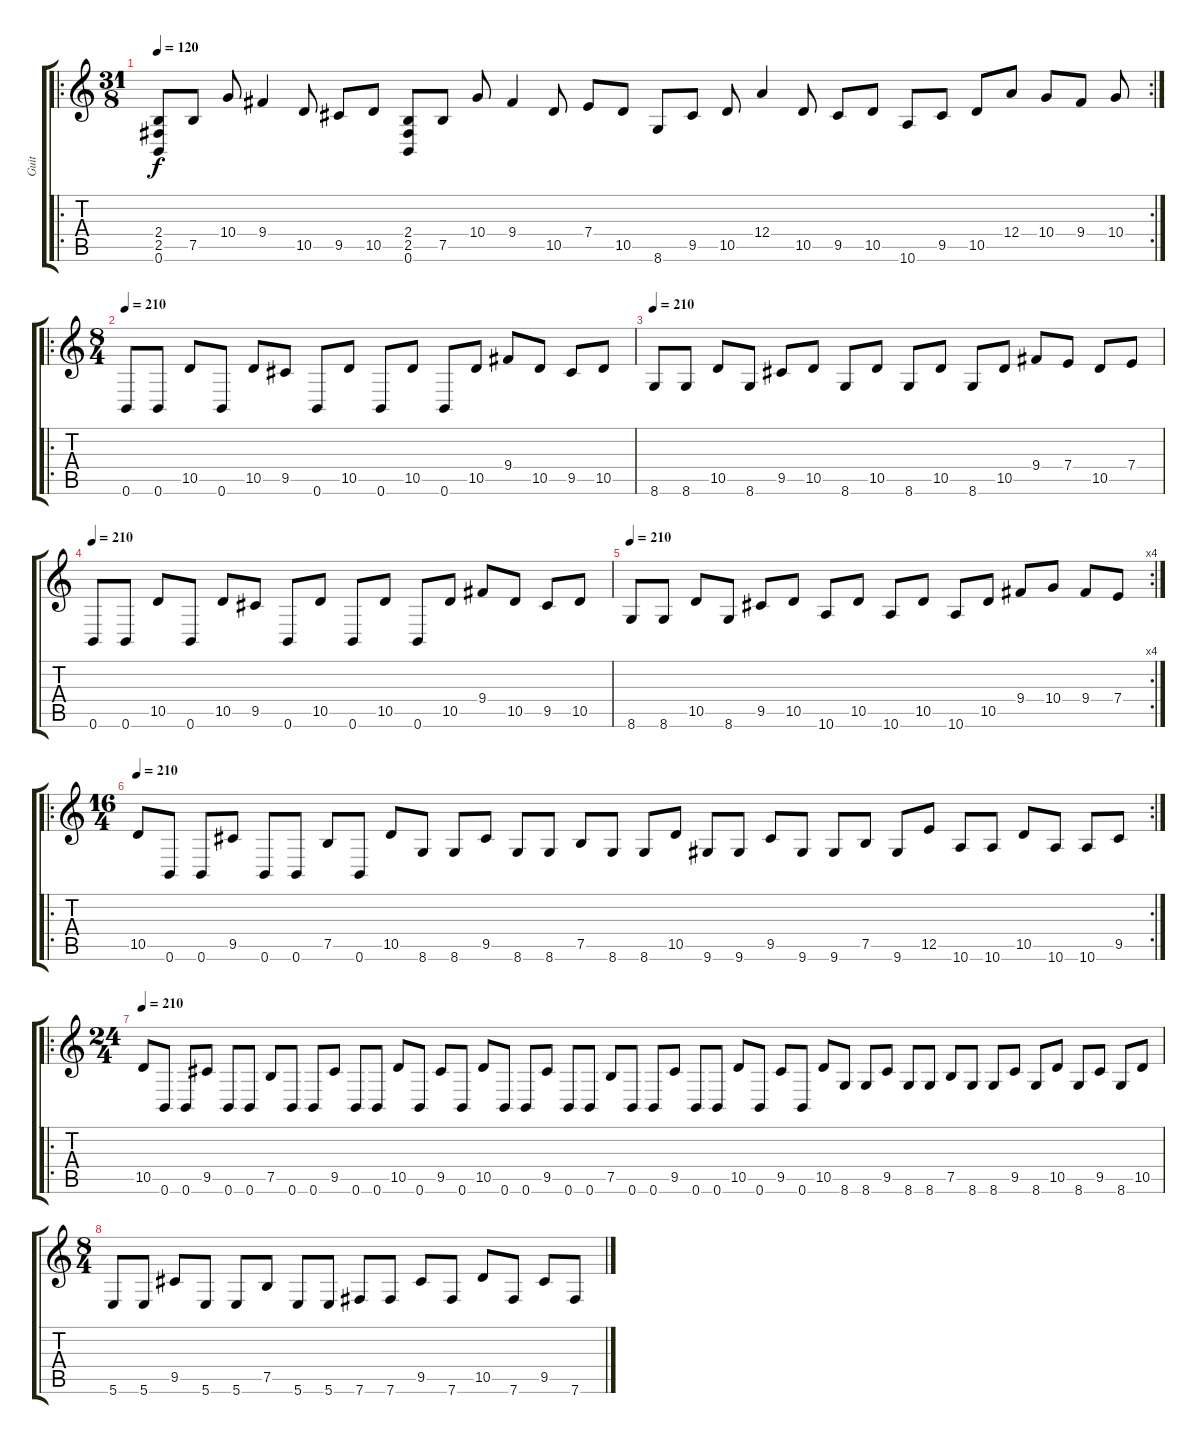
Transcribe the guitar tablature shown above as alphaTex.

\track ("Guit" "Guit") {instrument distortionguitar}
\staff {score tabs}
\tuning (B3 Gb3 D3 A2 E2 B1) {hide}
\ro
\rc 2
\ts (31 8)
\tempo 120
\clef g2
\ks c
(2.4 2.5 0.6).8{dy f instrument distortionguitar} 7.5.8 10.4.8 9.4.4 10.5.8 9.5.8 10.5.8 (2.4 2.5 0.6).8 7.5.8 10.4.8 9.4.4 10.5.8 7.4.8 10.5.8 8.6.8 9.5.8 10.5.8 12.4.4 10.5.8 9.5.8 10.5.8 10.6.8 9.5.8 10.5.8 12.4.8 10.4.8 9.4.8 10.4.8 |
\ro
\ts (8 4)
\tempo 210
0.6.8 0.6.8 10.5.8 0.6.8 10.5.8 9.5.8 0.6.8 10.5.8 0.6.8 10.5.8 0.6.8 10.5.8 9.4.8 10.5.8 9.5.8 10.5.8 |
\tempo 210
8.6.8 8.6.8 10.5.8 8.6.8 9.5.8 10.5.8 8.6.8 10.5.8 8.6.8 10.5.8 8.6.8 10.5.8 9.4.8 7.4.8 10.5.8 7.4.8 |
\tempo 210
0.6.8 0.6.8 10.5.8 0.6.8 10.5.8 9.5.8 0.6.8 10.5.8 0.6.8 10.5.8 0.6.8 10.5.8 9.4.8 10.5.8 9.5.8 10.5.8 |
\rc 4
\tempo 210
8.6.8 8.6.8 10.5.8 8.6.8 9.5.8 10.5.8 10.6.8 10.5.8 10.6.8 10.5.8 10.6.8 10.5.8 9.4.8 10.4.8 9.4.8 7.4.8 |
\ro
\rc 2
\ts (16 4)
\tempo 210
10.5.8 0.6.8 0.6.8 9.5.8 0.6.8 0.6.8 7.5.8 0.6.8 10.5.8 8.6.8 8.6.8 9.5.8 8.6.8 8.6.8 7.5.8 8.6.8 8.6.8 10.5.8 9.6.8 9.6.8 9.5.8 9.6.8 9.6.8 7.5.8 9.6.8 12.5.8 10.6.8 10.6.8 10.5.8 10.6.8 10.6.8 9.5.8 |
\ro
\ts (24 4)
\tempo 210
10.5.8 0.6.8 0.6.8 9.5.8 0.6.8 0.6.8 7.5.8 0.6.8 0.6.8 9.5.8 0.6.8 0.6.8 10.5.8 0.6.8 9.5.8 0.6.8 10.5.8 0.6.8 0.6.8 9.5.8 0.6.8 0.6.8 7.5.8 0.6.8 0.6.8 9.5.8 0.6.8 0.6.8 10.5.8 0.6.8 9.5.8 0.6.8 10.5.8 8.6.8 8.6.8 9.5.8 8.6.8 8.6.8 7.5.8 8.6.8 8.6.8 9.5.8 8.6.8 10.5.8 8.6.8 9.5.8 8.6.8 10.5.8 |
\ts (8 4)
5.6.8 5.6.8 9.5.8 5.6.8 5.6.8 7.5.8 5.6.8 5.6.8 7.6.8 7.6.8 9.5.8 7.6.8 10.5.8 7.6.8 9.5.8 7.6.8
